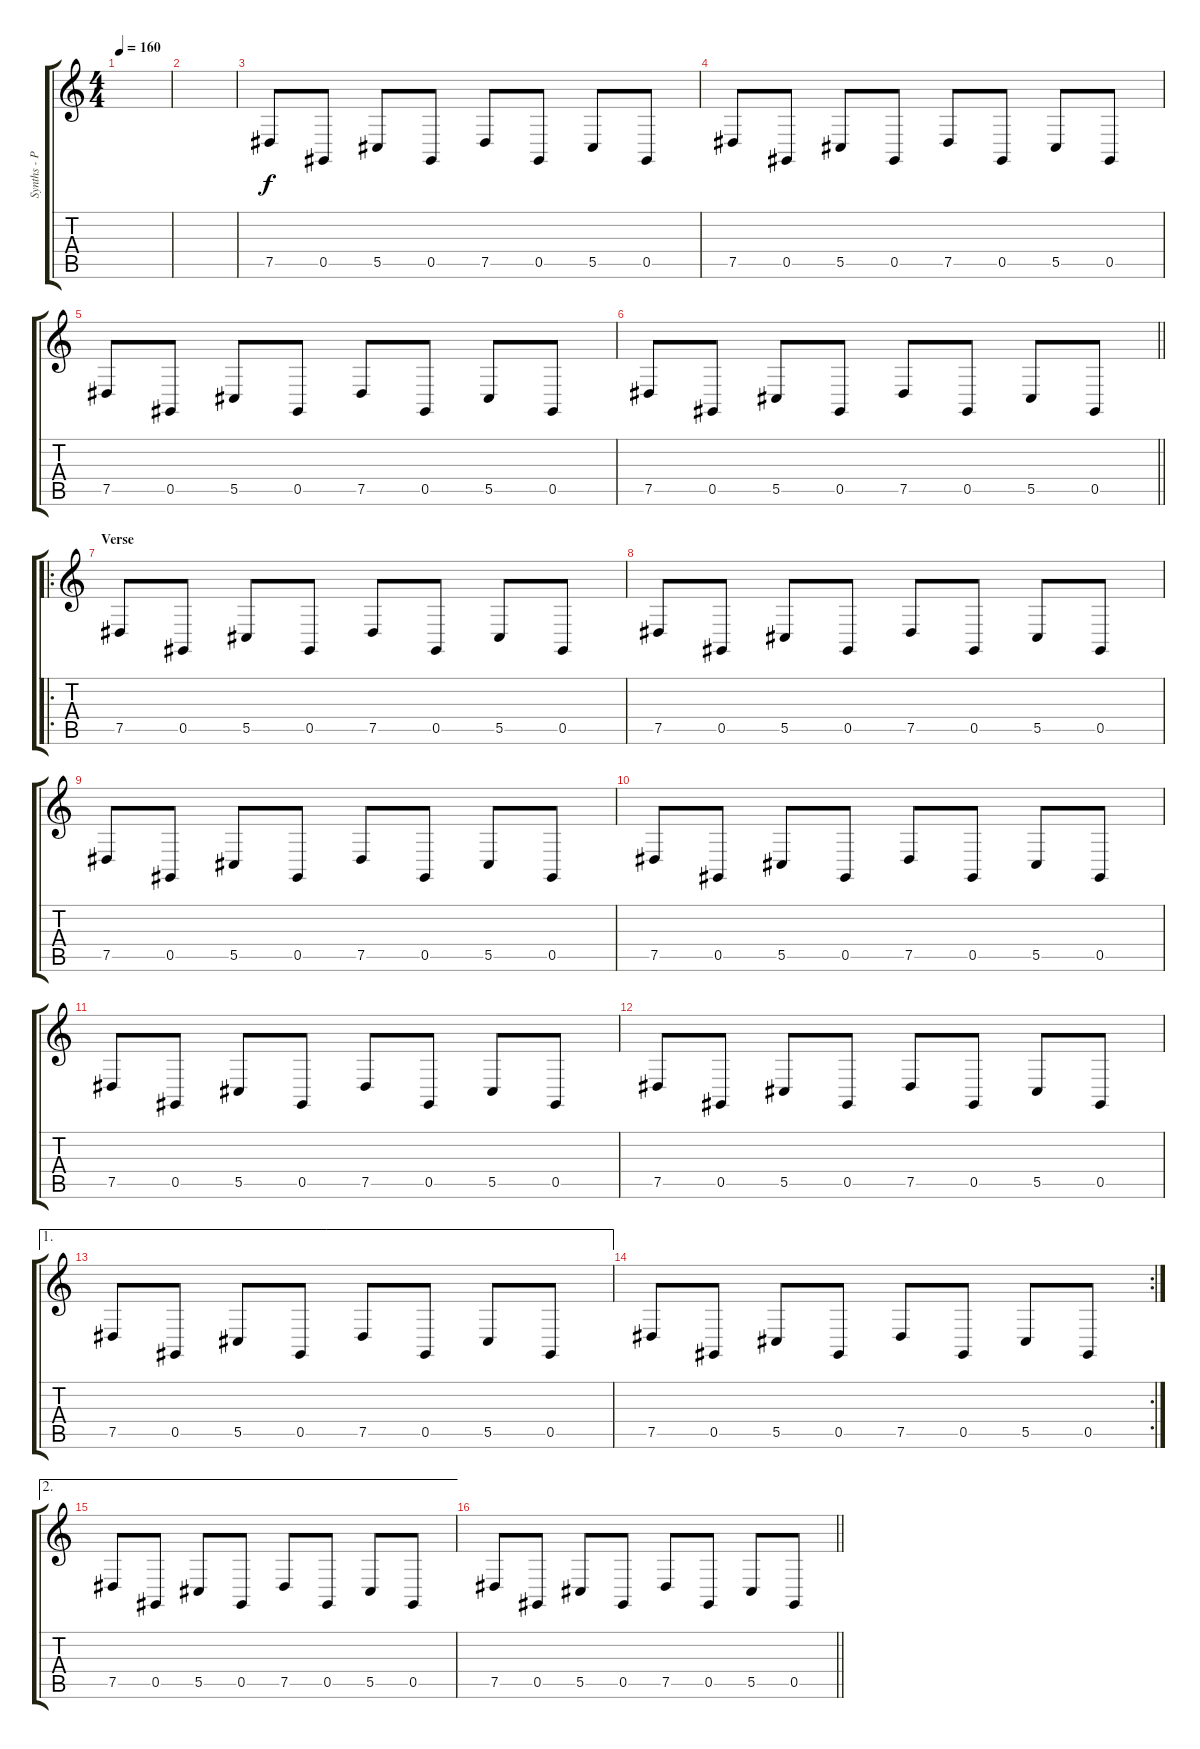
\track ("Synths - Pennie" "Synths - P") {instrument lead1square}
\staff {score tabs}
\tuning (Eb4 Bb3 Gb3 Db3 Ab2 Eb2) {hide}
\ts (4 4)
\tempo 160
\clef g2
\ks c
|
|
7.5.8 0.5.8 5.5.8 0.5.8 7.5.8 0.5.8 5.5.8 0.5.8 |
7.5.8 0.5.8 5.5.8 0.5.8 7.5.8 0.5.8 5.5.8 0.5.8 |
7.5.8 0.5.8 5.5.8 0.5.8 7.5.8 0.5.8 5.5.8 0.5.8 |
\barLineRight lightlight
7.5.8 0.5.8 5.5.8 0.5.8 7.5.8 0.5.8 5.5.8 0.5.8 |
\ro
\section ("" "Verse")
7.5.8 0.5.8 5.5.8 0.5.8 7.5.8 0.5.8 5.5.8 0.5.8 |
7.5.8 0.5.8 5.5.8 0.5.8 7.5.8 0.5.8 5.5.8 0.5.8 |
7.5.8 0.5.8 5.5.8 0.5.8 7.5.8 0.5.8 5.5.8 0.5.8 |
7.5.8 0.5.8 5.5.8 0.5.8 7.5.8 0.5.8 5.5.8 0.5.8 |
7.5.8 0.5.8 5.5.8 0.5.8 7.5.8 0.5.8 5.5.8 0.5.8 |
7.5.8 0.5.8 5.5.8 0.5.8 7.5.8 0.5.8 5.5.8 0.5.8 |
\ae 1
7.5.8 0.5.8 5.5.8 0.5.8 7.5.8 0.5.8 5.5.8 0.5.8 |
\rc 2
7.5.8 0.5.8 5.5.8 0.5.8 7.5.8 0.5.8 5.5.8 0.5.8 |
\ae 2
7.5.8 0.5.8 5.5.8 0.5.8 7.5.8 0.5.8 5.5.8 0.5.8 |
\barLineRight lightlight
7.5.8 0.5.8 5.5.8 0.5.8 7.5.8 0.5.8 5.5.8 0.5.8
